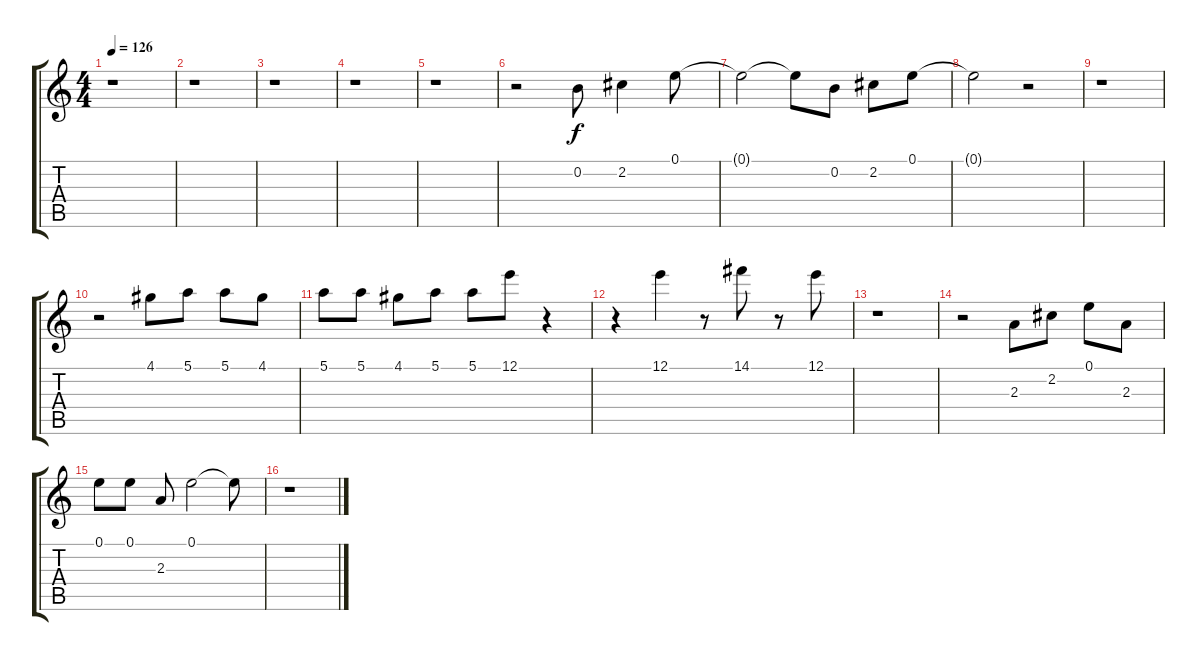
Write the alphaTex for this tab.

\track "" {instrument slapbass2}
\staff {score tabs}
\tuning (E4 B3 G3 D3 A2 E2) {hide}
\ts (4 4)
\tempo 126
\clef g2
\ks c
r.1{dy f} |
r.1 |
r.1 |
r.1 |
r.1 |
r.2 0.2.8 2.2.4 0.1.8 |
0.1{t}.2 0.1{t}.8 0.2.8 2.2.8 0.1.8 |
0.1{t}.2 r.2 |
r.1 |
r.2 4.1.8 5.1.8 5.1.8 4.1.8 |
5.1.8 5.1.8 4.1.8 5.1.8 5.1.8 12.1.8 r.4 |
r.4 12.1.4 r.8 14.1.8 r.8 12.1.8 |
r.1 |
r.2 2.3.8 2.2.8 0.1.8 2.3.8 |
0.1.8 0.1.8 2.3.8 0.1.2 0.1{t}.8 |
r.1
